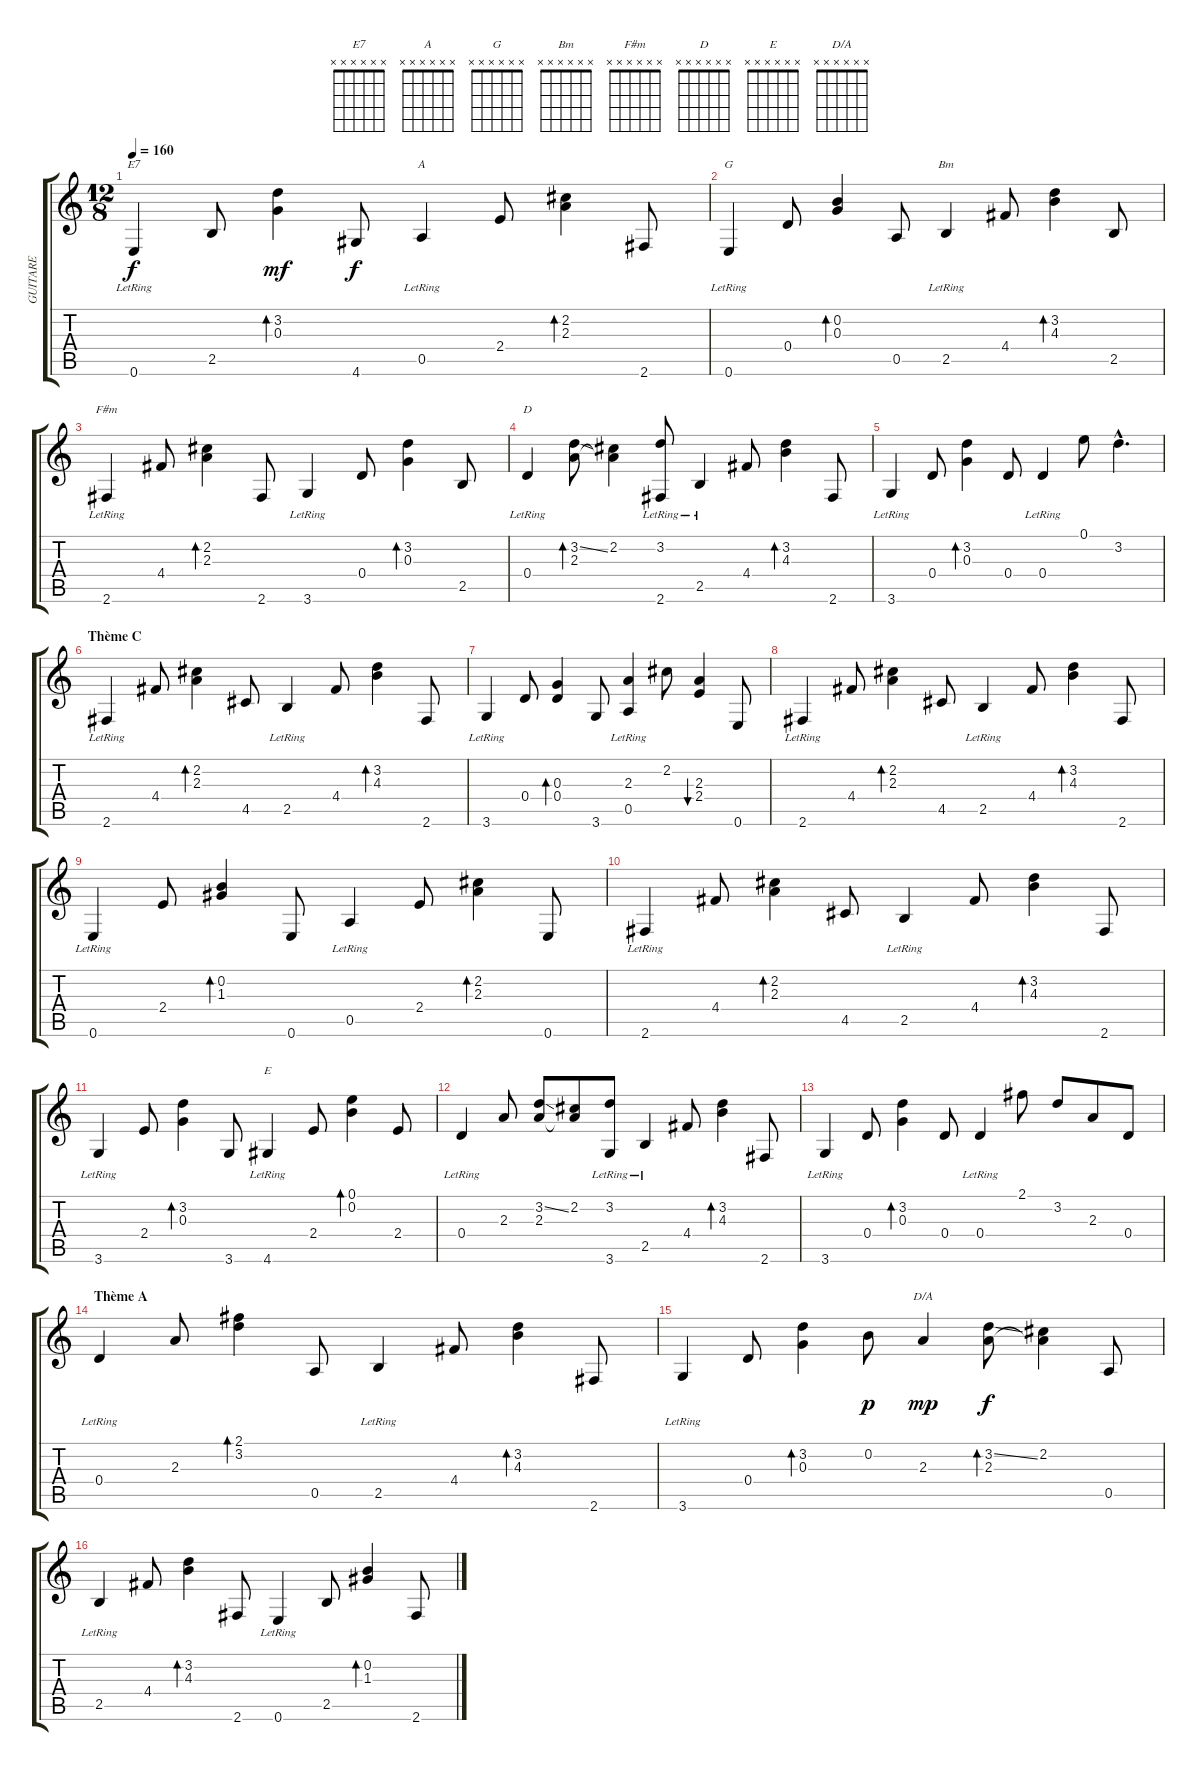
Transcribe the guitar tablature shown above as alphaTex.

\track ("GUITARE" "GUITARE") {instrument acousticguitarnylon}
\staff {score tabs}
\tuning (E4 B3 G3 D3 A2 E2) {hide}
\chord ("E7" x x x x x x) {firstfret 0}
\chord ("A" x x x x x x) {firstfret 0}
\chord ("G" x x x x x x) {firstfret 0}
\chord ("Bm" x x x x x x) {firstfret 0}
\chord ("F#m" x x x x x x) {firstfret 0}
\chord ("D" x x x x x x) {firstfret 0}
\chord ("E" x x x x x x) {firstfret 0}
\chord ("D/A" x x x x x x) {firstfret 0}
\ts (12 8)
\tempo 160
\clef g2
\ks c
0.6{lr}.4{ch "E7" dy f} 2.5.8 (3.2 0.3).4{bd 60 dy mf} 4.6.8{dy f} 0.5{lr}.4{ch "A"} 2.4.8 (2.2 2.3).4{bd 60} 2.6.8 |
0.6{lr}.4{ch "G"} 0.4.8 (0.2 0.3).4{bd 60} 0.5.8 2.5{lr}.4{ch "Bm"} 4.4.8 (3.2 4.3).4{bd 60} 2.5.8 |
2.6{lr}.4{ch "F#m"} 4.4.8 (2.2 2.3).4{bd 60} 2.6.8 3.6{lr}.4 0.4.8 (3.2 0.3).4{bd 60} 2.5.8 |
0.4{lr}.4{ch "D"} (3.2{ss} 2.3).8{bd 60} (2.2 2.3{t}).4 (3.2{lr} 2.6).8 2.5{lr}.4 4.4.8 (3.2 4.3).4{bd 60} 2.6.8 |
3.6{lr}.4 0.4.8 (3.2 0.3).4{bd 60} 0.4.8 0.4{lr}.4 0.1.8 3.2{hac}.4{d} |
\section ("" "Thème C")
2.6{lr}.4 4.4.8 (2.2 2.3).4{bd 60} 4.5.8 2.5{lr}.4 4.4.8 (3.2 4.3).4{bd 60} 2.6.8 |
3.6{lr}.4 0.4.8 (0.3 0.4).4{bd 60} 3.6.8 (2.3 0.5{lr}).4 2.2.8 (2.3 2.4).4{bu 60} 0.6.8 |
2.6{lr}.4 4.4.8 (2.2 2.3).4{bd 60} 4.5.8 2.5{lr}.4 4.4.8 (3.2 4.3).4{bd 60} 2.6.8 |
0.6{lr}.4 2.4.8 (0.2 1.3).4{bd 60} 0.6.8 0.5{lr}.4 2.4.8 (2.2 2.3).4{bd 60} 0.6.8 |
2.6{lr}.4 4.4.8 (2.2 2.3).4{bd 60} 4.5.8 2.5{lr}.4 4.4.8 (3.2 4.3).4{bd 60} 2.6.8 |
3.6{lr}.4 2.4.8 (3.2 0.3).4{bd 60} 3.6.8 4.6{lr}.4{ch "E"} 2.4.8 (0.1 0.2).4{bd 60} 2.4.8 |
0.4{lr}.4 2.3.8 (3.2{ss} 2.3).8 (2.2 2.3{t}).8 (3.2{lr} 3.6).8 2.5{lr}.4 4.4.8 (3.2 4.3).4{bd 60} 2.6.8 |
3.6{lr}.4 0.4.8 (3.2 0.3).4{bd 60} 0.4.8 0.4{lr}.4 2.1.8 3.2.8 2.3.8 0.4.8 |
\section ("" "Thème A")
0.4{lr}.4 2.3.8 (2.1 3.2).4{bd 60} 0.5.8 2.5{lr}.4 4.4.8 (3.2 4.3).4{bd 60} 2.6.8 |
3.6{lr}.4 0.4.8 (3.2 0.3).4{bd 60} 0.2.8{dy p} 2.3.4{ch "D/A" dy mp} (3.2{ss} 2.3).8{bd 60 dy f} (2.2 2.3{t}).4 0.5.8 |
2.5{lr}.4 4.4.8 (3.2 4.3).4{bd 60} 2.6.8 0.6{lr}.4 2.5.8 (0.2 1.3).4{bd 60} 2.6.8
